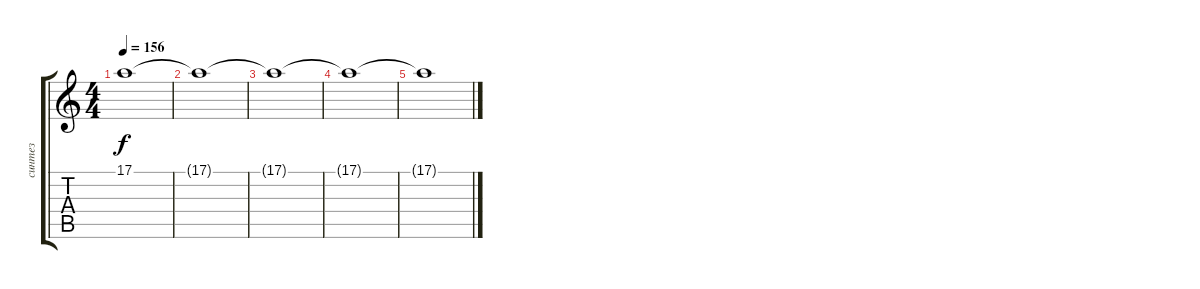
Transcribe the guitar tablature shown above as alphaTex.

\track ("синтез" "синтез") {instrument synthbrass1}
\staff {score tabs}
\tuning (E4 B3 G3 D3 A2 D2) {hide}
\ts (4 4)
\tempo 156
\clef g2
\ks c
17.1{t}.1{dy f} |
17.1{t}.1 |
17.1{t}.1 |
17.1{t}.1 |
17.1{t}.1
